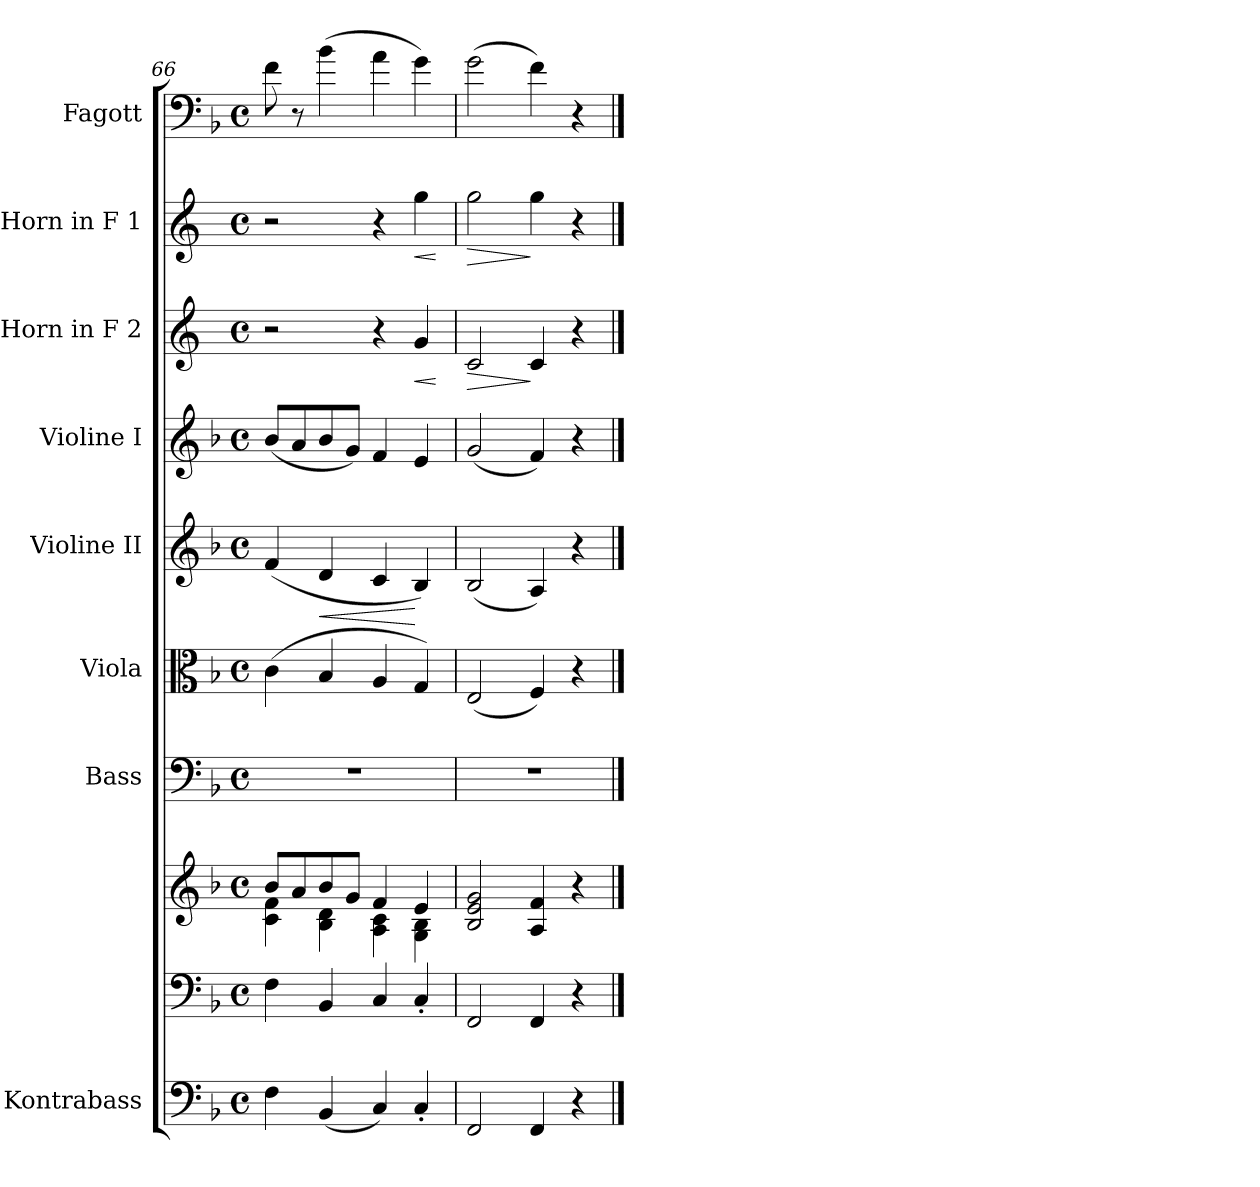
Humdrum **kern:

**kern	**kern	**kern	**kern	**kern	**kern	**dynam	**kern	**kern	**dynam	**kern	**dynam	**kern
*part9	*part8	*part8	*part7	*part6	*part5	*part5	*part4	*part3	*part3	*part2	*part2	*part1
*staff10	*staff9	*staff8	*staff7	*staff6	*staff5	*staff5	*staff4	*staff3	*staff3	*staff2	*staff2	*staff1
*I"Kontrabass	*	*	*I"Bass	*I"Viola	*I"Violine II	*	*I"Violine I	*I"Horn in F 2	*	*I"Horn in F 1	*	*I"Fagott
*I'Kb.	*	*	*I'B.	*I'Vla.	*I'Vl. II	*	*I'Vl. I	*	*	*	*	*I'Fg.
*clefF4	*clefF4	*clefG2	*clefF4	*clefC3	*clefG2	*	*clefG2	*clefG2	*	*clefG2	*	*clefF4
*ITrd7c12	*	*	*	*	*	*	*	*ITrd4c7	*	*ITrd4c7	*	*
*k[b-]	*k[b-]	*k[b-]	*k[b-]	*k[b-]	*k[b-]	*	*k[b-]	*k[b-]	*	*k[b-]	*	*k[b-]
*F:	*F:	*F:	*F:	*F:	*F:	*	*F:	*F:	*	*F:	*	*F:
*M4/4	*M4/4	*M4/4	*M4/4	*M4/4	*M4/4	*	*M4/4	*M4/4	*	*M4/4	*	*M4/4
*met(c)	*met(c)	*met(c)	*met(c)	*met(c)	*met(c)	*	*met(c)	*met(c)	*	*met(c)	*	*met(c)
=66	=66	=66	=66	=66	=66	=66	=66	=66	=66	=66	=66	=66
*	*	*^	*	*	*	*	*	*	*	*	*	*
4FF\	4F\	8b-/L	4c\ 4f\	1r	(>4c\	(4f/	.	(<8b-/L	2r	.	2r	.	8f\
.	.	8a/	.	.	.	.	.	8a/	.	.	.	.	8r
!	!	!	!	!	!	!	!LO:HP:b	!	!	!	!	!	!
(<4BBB-/	4BB-/	8b-/	4B-\ 4d\	.	4B-/	4d/	<	8b-/	.	.	.	.	(>4b-\
.	.	8g/J	.	.	.	.	.	8g/J)	.	.	.	.	.
4CC/)	4C/	4f/	4A\ 4c\	.	4A/	4c/	.	4f/	4r	.	4r	.	4a\
!	!	!	!	!	!	!	!	!	!	!LO:HP:b	!	!LO:HP:b	!
4CC'</	4C'</	4e/	4G\ 4B-\	.	4G/)	4B-/)	[	4e/	4c/	<	4cc\	<	4g\)
*	*	*v	*v	*	*	*	*	*	*	*	*	*	*
.	.	.	.	.	.	.	.	.	[	.	[	.
=67	=67	=67	=67	=67	=67	=67	=67	=67	=67	=67	=67	=67
!	!	!	!	!	!	!	!	!	!LO:HP:b	!	!LO:HP:b	!
2FFF/	2FF/	2B-/ 2e/ 2g/	1r	(<2E/	(<2B-/	.	(<2g/	2F/	>	2cc\	>	(>2g\
4FFF/	4FF/	4A/ 4f/	.	4F/)	4A/)	.	4f/)	4F/	]	4cc\	]	4f\)
4r	4r	4r	.	4r	4r	.	4r	4r	.	4r	.	4r
==	==	==	==	==	==	==	==	==	==	==	==	==
*-	*-	*-	*-	*-	*-	*-	*-	*-	*-	*-	*-	*-
